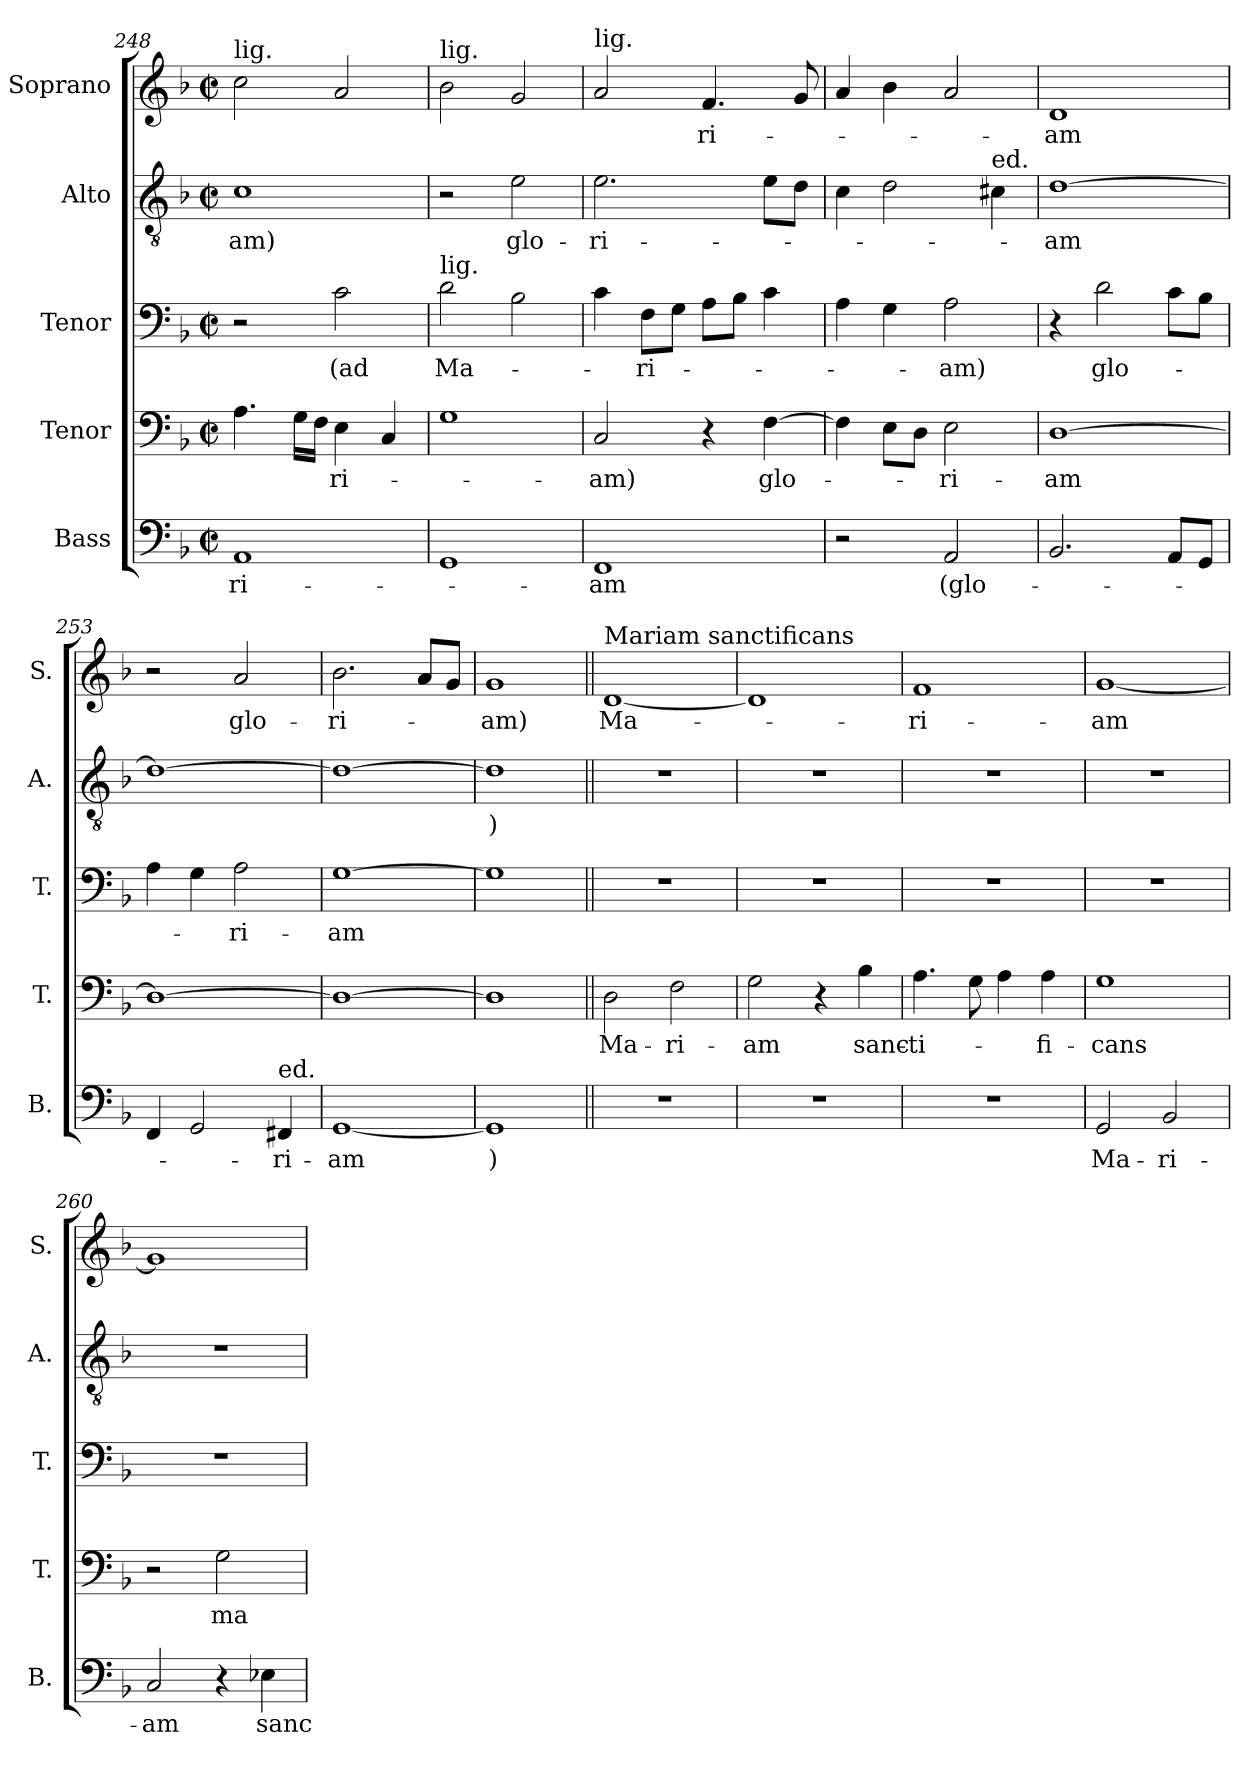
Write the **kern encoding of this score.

**kern	**text	**kern	**text	**kern	**text	**kern	**text	**kern	**text
*part5	*part5	*part4	*part4	*part3	*part3	*part2	*part2	*part1	*part1
*staff5	*staff5	*staff4	*staff4	*staff3	*staff3	*staff2	*staff2	*staff1	*staff1
*I"Bass	*	*I"Tenor	*	*I"Tenor	*	*I"Alto	*	*I"Soprano	*
*I'B.	*	*I'T.	*	*I'T.	*	*I'A.	*	*I'S.	*
*clefF4	*	*clefF4	*	*clefF4	*	*clefGv2	*	*clefG2	*
*k[b-]	*	*k[b-]	*	*k[b-]	*	*k[b-]	*	*k[b-]	*
*M2/2	*	*M2/2	*	*M2/2	*	*M2/2	*	*M2/2	*
*met(c|)	*	*met(c|)	*	*met(c|)	*	*met(c|)	*	*met(c|)	*
=248	=248	=248	=248	=248	=248	=248	=248	=248	=248
!	!	!	!	!	!	!	!	!LO:TX:a:t=lig.	!
!	!LO:LY:b	!	!	!	!	!	!LO:LY:b	!	!
1AA	-ri-	4.A\	.	2r	.	1c	-am)	2cc\	.
.	.	16G\LL	.	.	.	.	.	.	.
.	.	16F\JJ	.	.	.	.	.	.	.
!	!	!	!LO:LY:b	!	!LO:LY:b	!	!	!	!
.	.	4E\	-ri-	2c\	(ad	.	.	2a/	.
.	.	4C/	.	.	.	.	.	.	.
=249	=249	=249	=249	=249	=249	=249	=249	=249	=249
!	!	!	!	!	!	!	!	!LO:TX:a:t=lig.	!
!	!	!	!	!LO:TX:a:t=lig.	!	!	!	!	!
!	!	!	!	!	!LO:LY:b	!	!	!	!
1GG	.	1G	.	2d\	Ma-	2r	.	2b-\	.
!	!	!	!	!	!	!	!LO:LY:b	!	!
.	.	.	.	2B-\	.	2e\	glo-	2g/	.
=250	=250	=250	=250	=250	=250	=250	=250	=250	=250
!	!	!	!	!	!	!	!	!LO:TX:a:t=lig.	!
!	!LO:LY:b	!	!LO:LY:b	!	!	!	!LO:LY:b	!	!
1FF	-am	2C/	-am)	4c\	.	2.e\	-ri-	2a/	.
!	!	!	!	!	!LO:LY:b	!	!	!	!
.	.	.	.	8F\L	-ri-	.	.	.	.
.	.	.	.	8G\J	.	.	.	.	.
!	!	!	!	!	!	!	!	!	!LO:LY:b
.	.	4r	.	8A\L	.	.	.	4.f/	-ri-
.	.	.	.	8B-\J	.	.	.	.	.
!	!	!	!LO:LY:b	!	!	!	!	!	!
.	.	[4F\	glo-	4c\	.	8e\L	.	.	.
.	.	.	.	.	.	8d\J	.	8g/	.
=251	=251	=251	=251	=251	=251	=251	=251	=251	=251
2r	.	4F\]	.	4A\	.	4c\	.	4a/	.
.	.	8E\L	.	4G\	.	2d\	.	4b-\	.
.	.	8D\J	.	.	.	.	.	.	.
!	!LO:LY:b	!	!LO:LY:b	!	!LO:LY:b	!	!	!	!
2AA/	(glo-	2E\	-ri-	2A\	-am)	.	.	2a/	.
!	!	!	!	!	!	!LO:TX:a:t=ed.	!	!	!
.	.	.	.	.	.	4c#X\	.	.	.
=252	=252	=252	=252	=252	=252	=252	=252	=252	=252
!	!	!	!LO:LY:b	!	!	!	!LO:LY:b	!	!LO:LY:b
2.BB-/	.	[1D	-am	4r	.	[1d	-am	1d	-am
!	!	!	!	!	!LO:LY:b	!	!	!	!
.	.	.	.	2d\	glo-	.	.	.	.
8AA/L	.	.	.	8c\L	.	.	.	.	.
8GG/J	.	.	.	8B-\J	.	.	.	.	.
=253	=253	=253	=253	=253	=253	=253	=253	=253	=253
4FF/	.	1D_	.	4A\	.	1d_	.	2r	.
2GG/	.	.	.	4G\	.	.	.	.	.
!	!	!	!	!	!LO:LY:b	!	!	!	!LO:LY:b
.	.	.	.	2A\	-ri-	.	.	2a/	glo-
!LO:TX:a:t=ed.	!	!	!	!	!	!	!	!	!
!	!LO:LY:b	!	!	!	!	!	!	!	!
4FF#X/	-ri-	.	.	.	.	.	.	.	.
!!LO:LB:g=z
=254	=254	=254	=254	=254	=254	=254	=254	=254	=254
!	!LO:LY:b	!	!	!	!LO:LY:b	!	!	!	!LO:LY:b
[1GG	-am	1D_	.	[1G	-am	1d_	.	2.b-\	-ri-
.	.	.	.	.	.	.	.	8a/L	.
.	.	.	.	.	.	.	.	8g/J	.
=255	=255	=255	=255	=255	=255	=255	=255	=255	=255
!	!LO:LY:b	!	!	!	!	!	!LO:LY:b	!	!LO:LY:b
1GG]	)	1D]	.	1G]	.	1d]	)	1g	-am)
=256||	=256||	=256||	=256||	=256||	=256||	=256||	=256||	=256||	=256||
!	!	!	!	!	!	!	!	!LO:TX:a:t=Mariam sanctificans	!
!	!	!	!LO:LY:b	!	!	!	!	!	!LO:LY:b
1r	.	2D\	Ma-	1r	.	1r	.	[1d	Ma-
!	!	!	!LO:LY:b	!	!	!	!	!	!
.	.	2F\	-ri-	.	.	.	.	.	.
=257	=257	=257	=257	=257	=257	=257	=257	=257	=257
!	!	!	!LO:LY:b	!	!	!	!	!	!
1r	.	2G\	-am	1r	.	1r	.	1d]	.
.	.	4r	.	.	.	.	.	.	.
!	!	!	!LO:LY:b	!	!	!	!	!	!
.	.	4B-\	sanc-	.	.	.	.	.	.
=258	=258	=258	=258	=258	=258	=258	=258	=258	=258
!	!	!	!LO:LY:b	!	!	!	!	!	!LO:LY:b
1r	.	4.A\	-ti-	1r	.	1r	.	1f	-ri-
.	.	8G\	.	.	.	.	.	.	.
.	.	4A\	.	.	.	.	.	.	.
!	!	!	!LO:LY:b	!	!	!	!	!	!
.	.	4A\	-fi-	.	.	.	.	.	.
=259	=259	=259	=259	=259	=259	=259	=259	=259	=259
!	!LO:LY:b	!	!LO:LY:b	!	!	!	!	!	!LO:LY:b
2GG/	Ma-	1G	-cans	1r	.	1r	.	[1g	-am
!	!LO:LY:b	!	!	!	!	!	!	!	!
2BB-/	-ri-	.	.	.	.	.	.	.	.
=260	=260	=260	=260	=260	=260	=260	=260	=260	=260
!	!LO:LY:b	!	!	!	!	!	!	!	!
2C/	-am	2r	.	1r	.	1r	.	1g]	.
!	!	!	!LO:LY:b	!	!	!	!	!	!
4r	.	2G\	ma-	.	.	.	.	.	.
!	!LO:LY:b	!	!	!	!	!	!	!	!
4E-X\	sanc-	.	.	.	.	.	.	.	.
=	=	=	=	=	=	=	=	=	=
*-	*-	*-	*-	*-	*-	*-	*-	*-	*-
